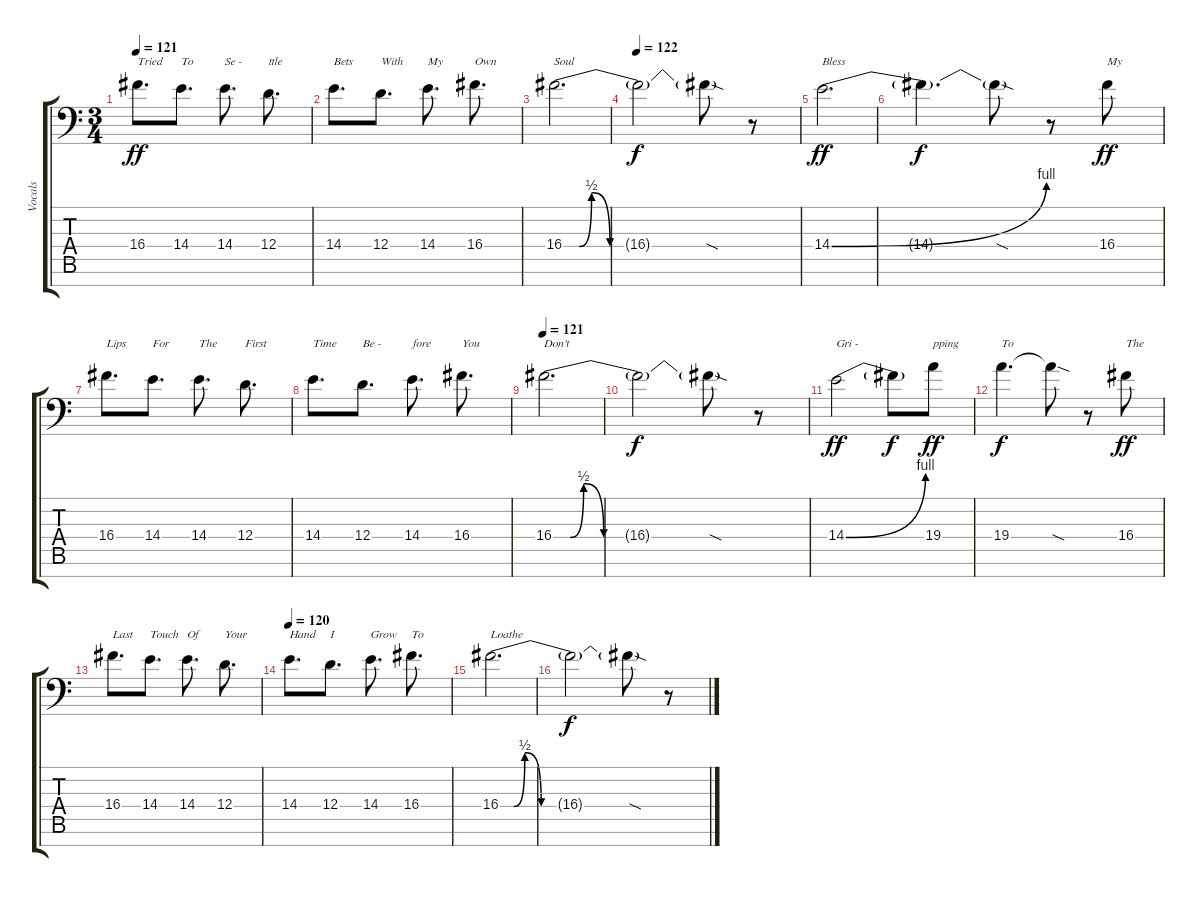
\track ("Vocals" "Vocals") {instrument bassoon}
\staff {score tabs}
\tuning (D4 A3 E3 D3 A2 E2 A1) {hide}
\ts (3 4)
\tempo 121
\clef f4
\ks c
16.4.8{d txt "Tried" dy ff} 14.4.8{d txt "To"} 14.4.8{d txt "Se - "} 12.4.8{d txt "ttle"} |
14.4.8{d txt "Bets"} 12.4.8{d txt "With"} 14.4.8{d txt "My"} 16.4.8{d txt "Own"} |
16.4{be (custom 0 0 5 0 9 2 15 0 60 0)}.2{d txt "Soul"} |
\tempo 122
16.4{t}.2{dy f} 16.4{sod t}.8 r.8 |
14.4{be (bend 0 0 60 4)}.2{d txt "Bless" dy ff} |
14.4{t}.4{d dy f} 14.4{sod t}.8 r.8 16.4.8{txt "My" dy ff} |
16.4.8{d txt "Lips"} 14.4.8{d txt "For"} 14.4.8{d txt "The"} 12.4.8{d txt "First"} |
14.4.8{d txt "Time"} 12.4.8{d txt "Be - "} 14.4.8{d txt "fore"} 16.4.8{d txt "You"} |
\tempo 121
16.4{be (custom 0 0 5 0 9 2 15 0 60 0)}.2{d txt "Don't"} |
16.4{t}.2{dy f} 16.4{sod t}.8 r.8 |
14.4{be (bend 0 0 60 4)}.2{txt "Gri - " dy ff} 14.4{t}.8{dy f} 19.4.8{txt "pping" dy ff} |
19.4.4{d txt "To" dy f} 19.4{sod t}.8 r.8 16.4.8{txt "The" dy ff} |
16.4.8{d txt "Last"} 14.4.8{d txt "Touch"} 14.4.8{d txt "Of"} 12.4.8{d txt "Your"} |
\tempo 120
14.4.8{d txt "Hand"} 12.4.8{d txt "I"} 14.4.8{d txt "Grow"} 16.4.8{d txt "To"} |
16.4{be (custom 0 0 5 0 9 2 15 0 60 0)}.2{d txt "Loathe"} |
16.4{t}.2{dy f} 16.4{sod t}.8 r.8
